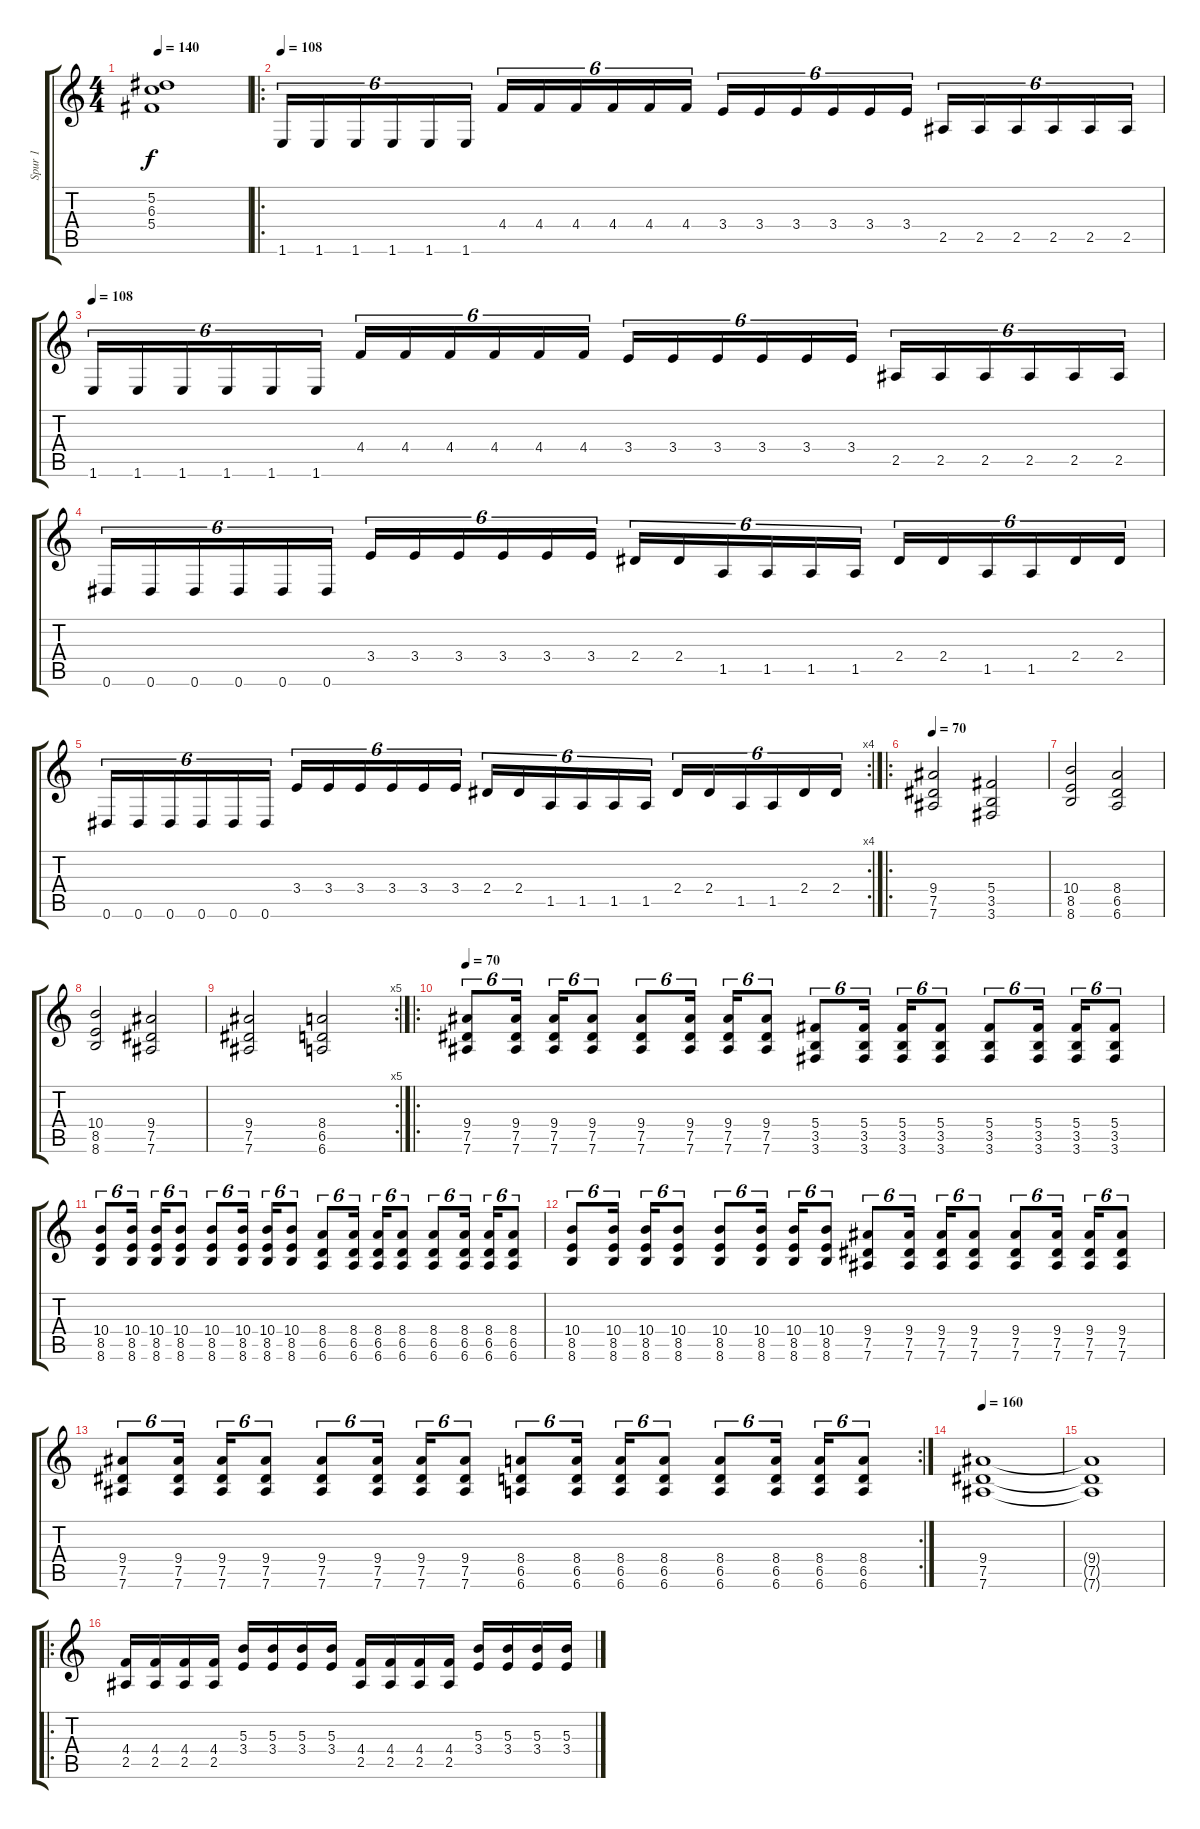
\track ("Spur 1" "Spur 1") {instrument overdrivenguitar}
\staff {score tabs}
\tuning (Eb4 Bb3 Gb3 Db3 Ab2 Eb2) {hide}
\ts (4 4)
\tempo 140
\clef g2
\ks c
(5.2 6.3 5.4).1{dy f} |
\ro
\tempo 108
1.6.16{tu (6 4)} 1.6.16{tu (6 4)} 1.6.16{tu (6 4)} 1.6.16{tu (6 4)} 1.6.16{tu (6 4)} 1.6.16{tu (6 4)} 4.4.16{tu (6 4)} 4.4.16{tu (6 4)} 4.4.16{tu (6 4)} 4.4.16{tu (6 4)} 4.4.16{tu (6 4)} 4.4.16{tu (6 4)} 3.4.16{tu (6 4)} 3.4.16{tu (6 4)} 3.4.16{tu (6 4)} 3.4.16{tu (6 4)} 3.4.16{tu (6 4)} 3.4.16{tu (6 4)} 2.5.16{tu (6 4)} 2.5.16{tu (6 4)} 2.5.16{tu (6 4)} 2.5.16{tu (6 4)} 2.5.16{tu (6 4)} 2.5.16{tu (6 4)} |
\tempo 108
1.6.16{tu (6 4)} 1.6.16{tu (6 4)} 1.6.16{tu (6 4)} 1.6.16{tu (6 4)} 1.6.16{tu (6 4)} 1.6.16{tu (6 4)} 4.4.16{tu (6 4)} 4.4.16{tu (6 4)} 4.4.16{tu (6 4)} 4.4.16{tu (6 4)} 4.4.16{tu (6 4)} 4.4.16{tu (6 4)} 3.4.16{tu (6 4)} 3.4.16{tu (6 4)} 3.4.16{tu (6 4)} 3.4.16{tu (6 4)} 3.4.16{tu (6 4)} 3.4.16{tu (6 4)} 2.5.16{tu (6 4)} 2.5.16{tu (6 4)} 2.5.16{tu (6 4)} 2.5.16{tu (6 4)} 2.5.16{tu (6 4)} 2.5.16{tu (6 4)} |
0.6.16{tu (6 4)} 0.6.16{tu (6 4)} 0.6.16{tu (6 4)} 0.6.16{tu (6 4)} 0.6.16{tu (6 4)} 0.6.16{tu (6 4)} 3.4.16{tu (6 4)} 3.4.16{tu (6 4)} 3.4.16{tu (6 4)} 3.4.16{tu (6 4)} 3.4.16{tu (6 4)} 3.4.16{tu (6 4)} 2.4.16{tu (6 4)} 2.4.16{tu (6 4)} 1.5.16{tu (6 4)} 1.5.16{tu (6 4)} 1.5.16{tu (6 4)} 1.5.16{tu (6 4)} 2.4.16{tu (6 4)} 2.4.16{tu (6 4)} 1.5.16{tu (6 4)} 1.5.16{tu (6 4)} 2.4.16{tu (6 4)} 2.4.16{tu (6 4)} |
\rc 4
0.6.16{tu (6 4)} 0.6.16{tu (6 4)} 0.6.16{tu (6 4)} 0.6.16{tu (6 4)} 0.6.16{tu (6 4)} 0.6.16{tu (6 4)} 3.4.16{tu (6 4)} 3.4.16{tu (6 4)} 3.4.16{tu (6 4)} 3.4.16{tu (6 4)} 3.4.16{tu (6 4)} 3.4.16{tu (6 4)} 2.4.16{tu (6 4)} 2.4.16{tu (6 4)} 1.5.16{tu (6 4)} 1.5.16{tu (6 4)} 1.5.16{tu (6 4)} 1.5.16{tu (6 4)} 2.4.16{tu (6 4)} 2.4.16{tu (6 4)} 1.5.16{tu (6 4)} 1.5.16{tu (6 4)} 2.4.16{tu (6 4)} 2.4.16{tu (6 4)} |
\ro
\tempo 70
(9.4 7.5 7.6).2 (5.4 3.5 3.6).2 |
(10.4 8.5 8.6).2 (8.4 6.5 6.6).2 |
(10.4 8.5 8.6).2 (9.4 7.5 7.6).2 |
\rc 5
(9.4 7.5 7.6).2 (8.4 6.5 6.6).2 |
\ro
\tempo 70
(9.4 7.5 7.6).8{tu (6 4)} (9.4 7.5 7.6).16{tu (6 4)} (9.4 7.5 7.6).16{tu (6 4)} (9.4 7.5 7.6).8{tu (6 4)} (9.4 7.5 7.6).8{tu (6 4)} (9.4 7.5 7.6).16{tu (6 4)} (9.4 7.5 7.6).16{tu (6 4)} (9.4 7.5 7.6).8{tu (6 4)} (5.4 3.5 3.6).8{tu (6 4)} (5.4 3.5 3.6).16{tu (6 4)} (5.4 3.5 3.6).16{tu (6 4)} (5.4 3.5 3.6).8{tu (6 4)} (5.4 3.5 3.6).8{tu (6 4)} (5.4 3.5 3.6).16{tu (6 4)} (5.4 3.5 3.6).16{tu (6 4)} (5.4 3.5 3.6).8{tu (6 4)} |
(10.4 8.5 8.6).8{tu (6 4)} (10.4 8.5 8.6).16{tu (6 4)} (10.4 8.5 8.6).16{tu (6 4)} (10.4 8.5 8.6).8{tu (6 4)} (10.4 8.5 8.6).8{tu (6 4)} (10.4 8.5 8.6).16{tu (6 4)} (10.4 8.5 8.6).16{tu (6 4)} (10.4 8.5 8.6).8{tu (6 4)} (8.4 6.5 6.6).8{tu (6 4)} (8.4 6.5 6.6).16{tu (6 4)} (8.4 6.5 6.6).16{tu (6 4)} (8.4 6.5 6.6).8{tu (6 4)} (8.4 6.5 6.6).8{tu (6 4)} (8.4 6.5 6.6).16{tu (6 4)} (8.4 6.5 6.6).16{tu (6 4)} (8.4 6.5 6.6).8{tu (6 4)} |
(10.4 8.5 8.6).8{tu (6 4)} (10.4 8.5 8.6).16{tu (6 4)} (10.4 8.5 8.6).16{tu (6 4)} (10.4 8.5 8.6).8{tu (6 4)} (10.4 8.5 8.6).8{tu (6 4)} (10.4 8.5 8.6).16{tu (6 4)} (10.4 8.5 8.6).16{tu (6 4)} (10.4 8.5 8.6).8{tu (6 4)} (9.4 7.5 7.6).8{tu (6 4)} (9.4 7.5 7.6).16{tu (6 4)} (9.4 7.5 7.6).16{tu (6 4)} (9.4 7.5 7.6).8{tu (6 4)} (9.4 7.5 7.6).8{tu (6 4)} (9.4 7.5 7.6).16{tu (6 4)} (9.4 7.5 7.6).16{tu (6 4)} (9.4 7.5 7.6).8{tu (6 4)} |
\rc 2
(9.4 7.5 7.6).8{tu (6 4)} (9.4 7.5 7.6).16{tu (6 4)} (9.4 7.5 7.6).16{tu (6 4)} (9.4 7.5 7.6).8{tu (6 4)} (9.4 7.5 7.6).8{tu (6 4)} (9.4 7.5 7.6).16{tu (6 4)} (9.4 7.5 7.6).16{tu (6 4)} (9.4 7.5 7.6).8{tu (6 4)} (8.4 6.5 6.6).8{tu (6 4)} (8.4 6.5 6.6).16{tu (6 4)} (8.4 6.5 6.6).16{tu (6 4)} (8.4 6.5 6.6).8{tu (6 4)} (8.4 6.5 6.6).8{tu (6 4)} (8.4 6.5 6.6).16{tu (6 4)} (8.4 6.5 6.6).16{tu (6 4)} (8.4 6.5 6.6).8{tu (6 4)} |
\tempo 160
(9.4 7.5 7.6).1 |
(9.4{t} 7.5{t} 7.6{t}).1 |
\ro
(4.4 2.5).16 (4.4 2.5).16 (4.4 2.5).16 (4.4 2.5).16 (5.3 3.4).16 (5.3 3.4).16 (5.3 3.4).16 (5.3 3.4).16 (4.4 2.5).16 (4.4 2.5).16 (4.4 2.5).16 (4.4 2.5).16 (5.3 3.4).16 (5.3 3.4).16 (5.3 3.4).16 (5.3 3.4).16
